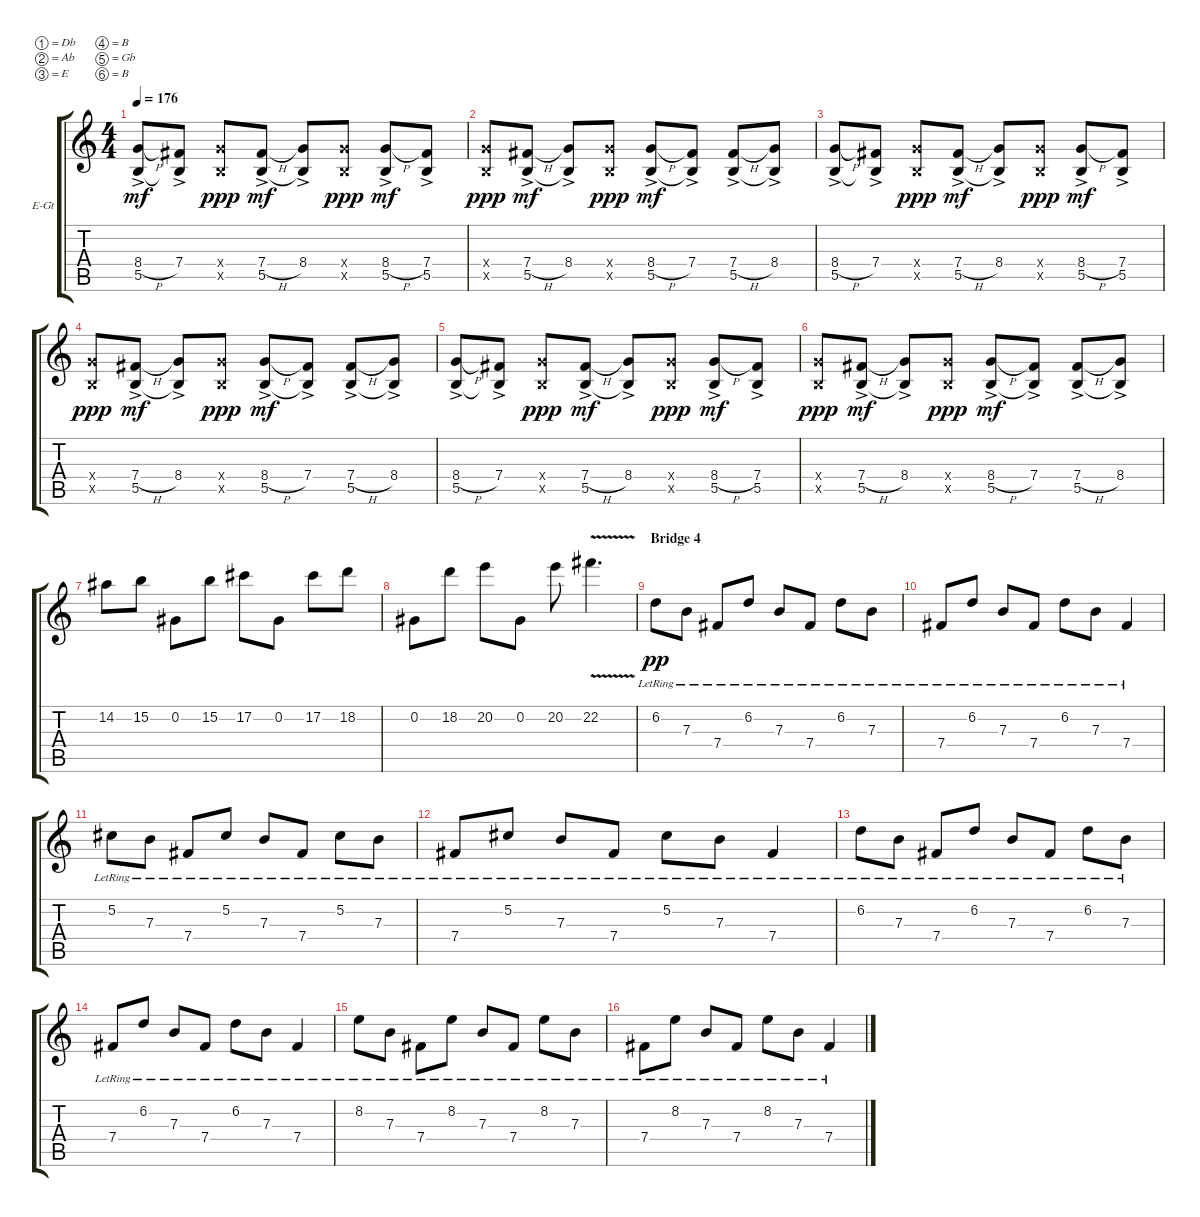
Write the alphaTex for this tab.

\defaultSystemsLayout 4
\bracketExtendMode groupsimilarinstruments
\firstSystemTrackNameOrientation horizontal
\otherSystemsTrackNameOrientation horizontal
\track ("Серж" "E-Gt") {instrument distortionguitar}
\staff {score tabs}
\tuning (Db4 Ab3 E3 B2 Gb2 B1)
\ts (4 4)
\tempo 176
\clef g2
\ks c
(5.5 8.4{h ac}).8{dy mf} (7.4{ac} 5.5{t}).8 (5.5{x} 8.4{x}).8{dy ppp} (5.5 7.4{h ac}).8{dy mf} (8.4{ac} 5.5{t}).8 (5.5{x} 8.4{x}).8{dy ppp} (5.5 8.4{h ac}).8{dy mf} (7.4{ac} 5.5).8 |
(5.5{x} 8.4{x}).8{dy ppp} (5.5 7.4{h ac}).8{dy mf} (8.4{ac} 5.5{t}).8 (5.5{x} 8.4{x}).8{dy ppp} (5.5 8.4{h ac}).8{dy mf} (7.4{ac} 5.5{t}).8 (5.5 7.4{h ac}).8 (8.4{ac} 5.5{t}).8 |
(5.5 8.4{h ac}).8 (7.4{ac} 5.5{t}).8 (5.5{x} 8.4{x}).8{dy ppp} (5.5 7.4{h ac}).8{dy mf} (8.4{ac} 5.5{t}).8 (5.5{x} 8.4{x}).8{dy ppp} (5.5 8.4{h ac}).8{dy mf} (7.4{ac} 5.5).8 |
(5.5{x} 8.4{x}).8{dy ppp} (5.5 7.4{h ac}).8{dy mf} (8.4{ac} 5.5{t}).8 (5.5{x} 8.4{x}).8{dy ppp} (5.5 8.4{h ac}).8{dy mf} (7.4{ac} 5.5{t}).8 (5.5 7.4{h ac}).8 (8.4{ac} 5.5{t}).8 |
(5.5 8.4{h ac}).8 (7.4{ac} 5.5{t}).8 (5.5{x} 8.4{x}).8{dy ppp} (5.5 7.4{h ac}).8{dy mf} (8.4{ac} 5.5{t}).8 (5.5{x} 8.4{x}).8{dy ppp} (5.5 8.4{h ac}).8{dy mf} (7.4{ac} 5.5).8 |
(5.5{x} 8.4{x}).8{dy ppp} (5.5 7.4{h ac}).8{dy mf} (8.4{ac} 5.5{t}).8 (5.5{x} 8.4{x}).8{dy ppp} (5.5 8.4{h ac}).8{dy mf} (7.4{ac} 5.5{t}).8 (5.5 7.4{h ac}).8 (8.4{ac} 5.5{t}).8 |
14.2.8 15.2.8 0.2.8 15.2.8 17.2.8 0.2.8 17.2.8 18.2.8 |
0.2.8 18.2.8 20.2.8 0.2.8 20.2.8 22.2{v}.4{d} |
\section ("" "Bridge 4")
6.2{lr}.8{dy pp} 7.3{lr}.8 7.4{lr}.8 6.2{lr}.8 7.3{lr}.8 7.4{lr}.8 6.2{lr}.8 7.3{lr}.8 |
7.4{lr}.8 6.2{lr}.8 7.3{lr}.8 7.4{lr}.8 6.2{lr}.8 7.3{lr}.8 7.4{lr}.4 |
5.2{lr}.8 7.3{lr}.8 7.4{lr}.8 5.2{lr}.8 7.3{lr}.8 7.4{lr}.8 5.2{lr}.8 7.3{lr}.8 |
7.4{lr}.8 5.2{lr}.8 7.3{lr}.8 7.4{lr}.8 5.2{lr}.8 7.3{lr}.8 7.4{lr}.4 |
6.2{lr}.8 7.3{lr}.8 7.4{lr}.8 6.2{lr}.8 7.3{lr}.8 7.4{lr}.8 6.2{lr}.8 7.3{lr}.8 |
7.4{lr}.8 6.2{lr}.8 7.3{lr}.8 7.4{lr}.8 6.2{lr}.8 7.3{lr}.8 7.4{lr}.4 |
8.2{lr}.8 7.3{lr}.8 7.4{lr}.8 8.2{lr}.8 7.3{lr}.8 7.4{lr}.8 8.2{lr}.8 7.3{lr}.8 |
7.4{lr}.8 8.2{lr}.8 7.3{lr}.8 7.4{lr}.8 8.2{lr}.8 7.3{lr}.8 7.4{lr}.4
